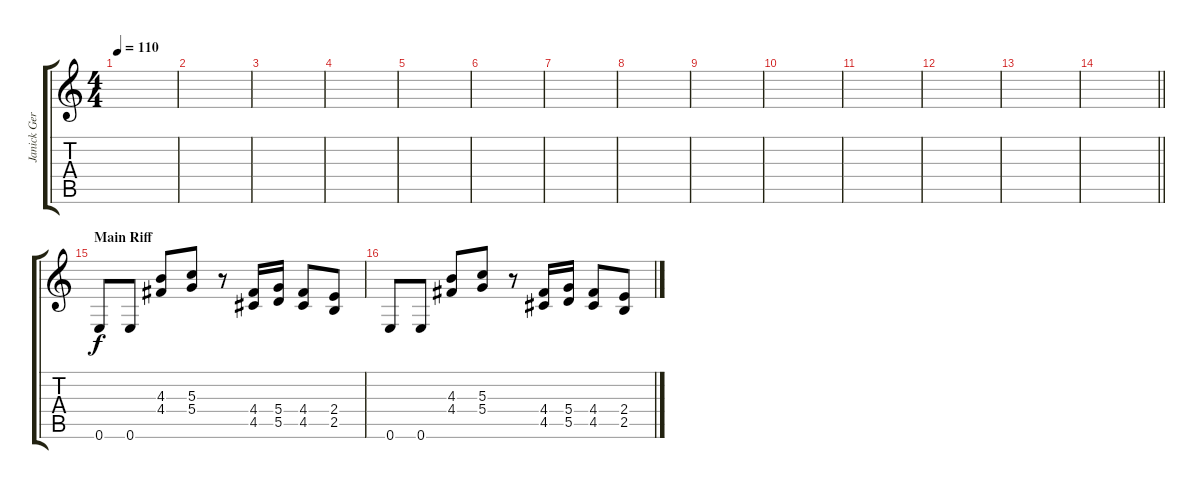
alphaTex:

\track ("Janick Gers (Dis)" "Janick Ger") {instrument distortionguitar}
\staff {score tabs}
\tuning (E4 B3 G3 D3 A2 E2) {hide}
\ts (4 4)
\tempo 110
\clef g2
\ks c
|
|
|
|
|
|
|
|
|
|
|
|
|
\barLineRight lightlight
|
\section ("" "Main Riff")
0.6.8 0.6.8 (4.3 4.4).8 (5.3 5.4).8 r.8 (4.4 4.5).16 (5.4 5.5).16 (4.4 4.5).8 (2.4 2.5).8 |
0.6.8 0.6.8 (4.3 4.4).8 (5.3 5.4).8 r.8 (4.4 4.5).16 (5.4 5.5).16 (4.4 4.5).8 (2.4 2.5).8
